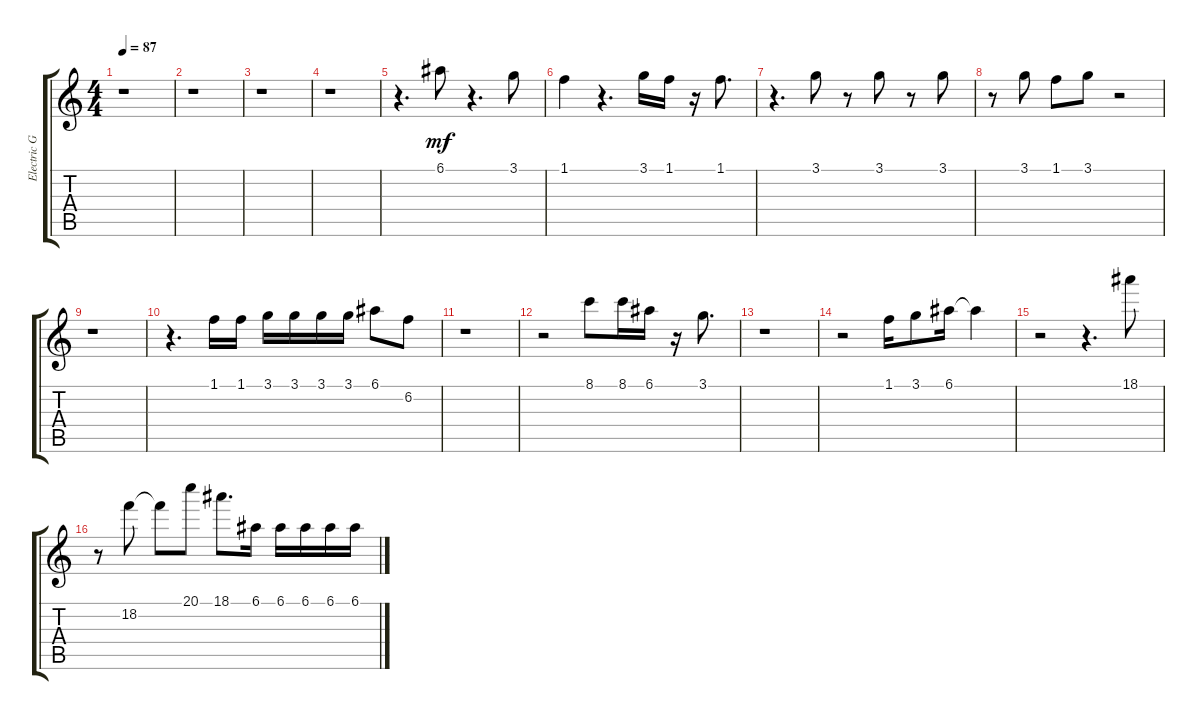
\track ("Electric Guitar (jazz)" "Electric G") {instrument electricguitarjazz}
\staff {score tabs}
\tuning (E4 B3 G3 D3 A2 E2) {hide}
\ts (4 4)
\tempo 87
\clef g2
\ks aminor
r.1{dy mf instrument electricguitarjazz} |
r.1 |
r.1 |
r.1 |
r.4{d} 6.1.8 r.4{d} 3.1.8 |
1.1.4 r.4{d} 3.1.16 1.1.16 r.16 1.1.8{d} |
r.4{d} 3.1.8 r.8 3.1.8 r.8 3.1.8 |
r.8 3.1.8 1.1.8 3.1.8 r.2 |
r.1 |
r.4{d} 1.1.16 1.1.16 3.1.16 3.1.16 3.1.16 3.1.16 6.1.8 6.2.8 |
r.1 |
r.2 8.1.8 8.1.16 6.1.16 r.16 3.1.8{d} |
r.1 |
r.2 1.1.16 3.1.8 6.1.16 6.1{t}.4 |
r.2 r.4{d} 18.1.8 |
r.8 18.2.8 18.2{t}.8 20.1.8 18.1.8{d} 6.1.16 6.1.16 6.1.16 6.1.16 6.1.16
